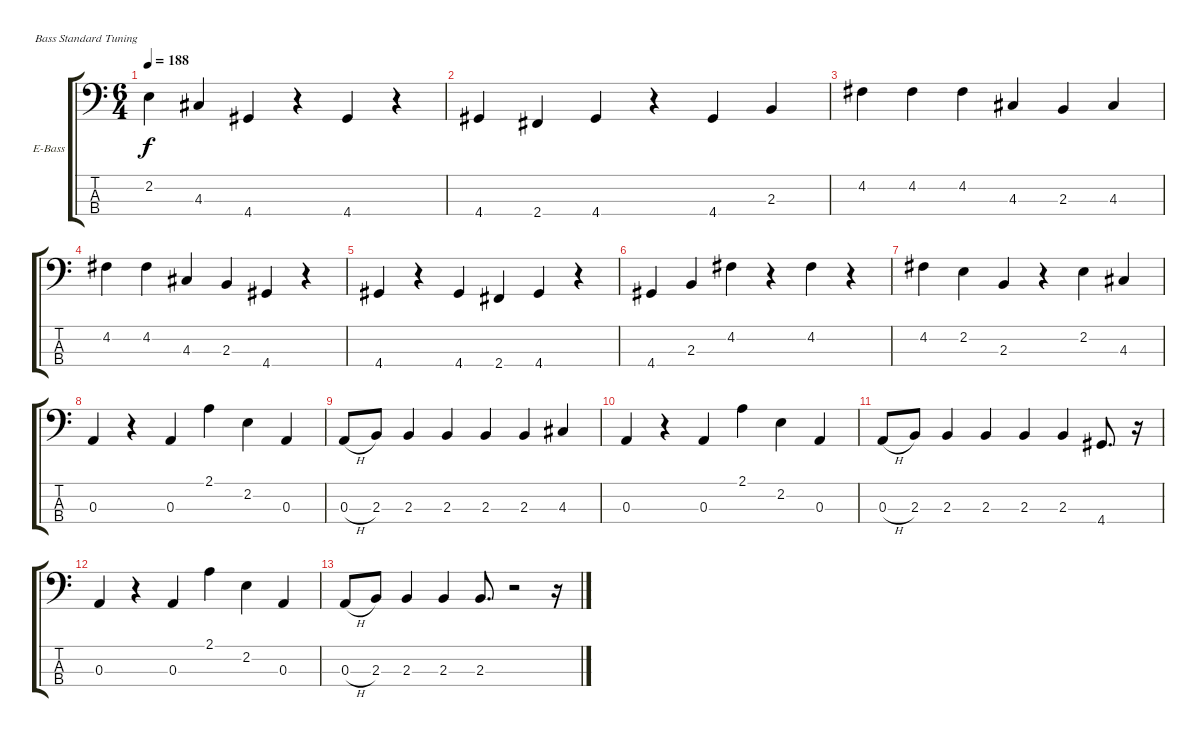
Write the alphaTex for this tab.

\bracketExtendMode groupsimilarinstruments
\firstSystemTrackNameOrientation horizontal
\otherSystemsTrackNameOrientation horizontal
\track ("Bass" "E-Bass") {instrument electricbasspick}
\staff {score tabs}
\tuning (G2 D2 A1 E1)
\ts (6 4)
\tempo 188
\clef f4
\ks c
2.2.4{dy f} 4.3.4 4.4.4 r.4 4.4.4 r.4 |
4.4.4 2.4.4 4.4.4 r.4 4.4.4 2.3.4 |
4.2.4 4.2.4 4.2.4 4.3.4 2.3.4 4.3.4 |
4.2.4 4.2.4 4.3.4 2.3.4 4.4.4 r.4 |
4.4.4 r.4 4.4.4 2.4.4 4.4.4 r.4 |
4.4.4 2.3.4 4.2.4 r.4 4.2.4 r.4 |
4.2.4 2.2.4 2.3.4 r.4 2.2.4 4.3.4 |
0.3.4 r.4 0.3.4 2.1.4 2.2.4 0.3.4 |
0.3{h}.8 2.3.8 2.3.4 2.3.4 2.3.4 2.3.4 4.3.4 |
0.3.4 r.4 0.3.4 2.1.4 2.2.4 0.3.4 |
0.3{h}.8 2.3.8 2.3.4 2.3.4 2.3.4 2.3.4 4.4.8{d} r.16 |
0.3.4 r.4 0.3.4 2.1.4 2.2.4 0.3.4 |
0.3{h}.8 2.3.8 2.3.4 2.3.4 2.3.8{d} r.2 r.16
